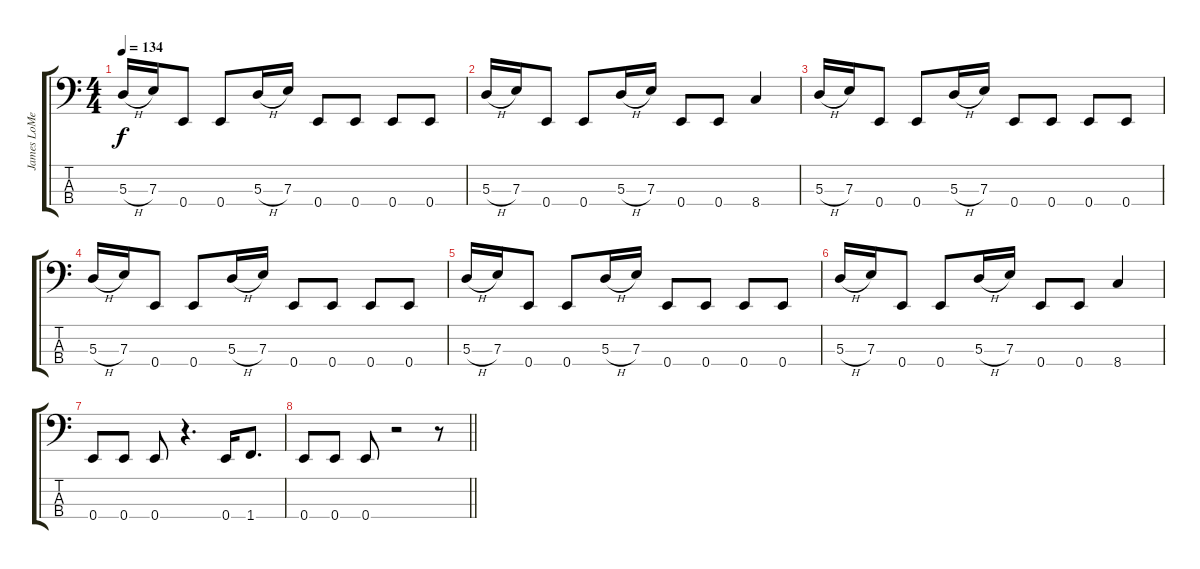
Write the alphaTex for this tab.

\track ("James LoMenzo" "James LoMe") {instrument electricbassfinger}
\staff {score tabs}
\tuning (G2 D2 A1 E1) {hide}
\ts (4 4)
\tempo 134
\clef f4
\ks c
5.3{h}.16{dy f} 7.3.16 0.4.8 0.4.8 5.3{h}.16 7.3.16 0.4.8 0.4.8 0.4.8 0.4.8 |
5.3{h}.16 7.3.16 0.4.8 0.4.8 5.3{h}.16 7.3.16 0.4.8 0.4.8 8.4.4 |
5.3{h}.16 7.3.16 0.4.8 0.4.8 5.3{h}.16 7.3.16 0.4.8 0.4.8 0.4.8 0.4.8 |
5.3{h}.16 7.3.16 0.4.8 0.4.8 5.3{h}.16 7.3.16 0.4.8 0.4.8 0.4.8 0.4.8 |
5.3{h}.16 7.3.16 0.4.8 0.4.8 5.3{h}.16 7.3.16 0.4.8 0.4.8 0.4.8 0.4.8 |
5.3{h}.16 7.3.16 0.4.8 0.4.8 5.3{h}.16 7.3.16 0.4.8 0.4.8 8.4.4 |
0.4.8 0.4.8 0.4.8 r.4{d} 0.4.16 1.4.8{d} |
\barLineRight lightlight
0.4.8 0.4.8 0.4.8 r.2 r.8
